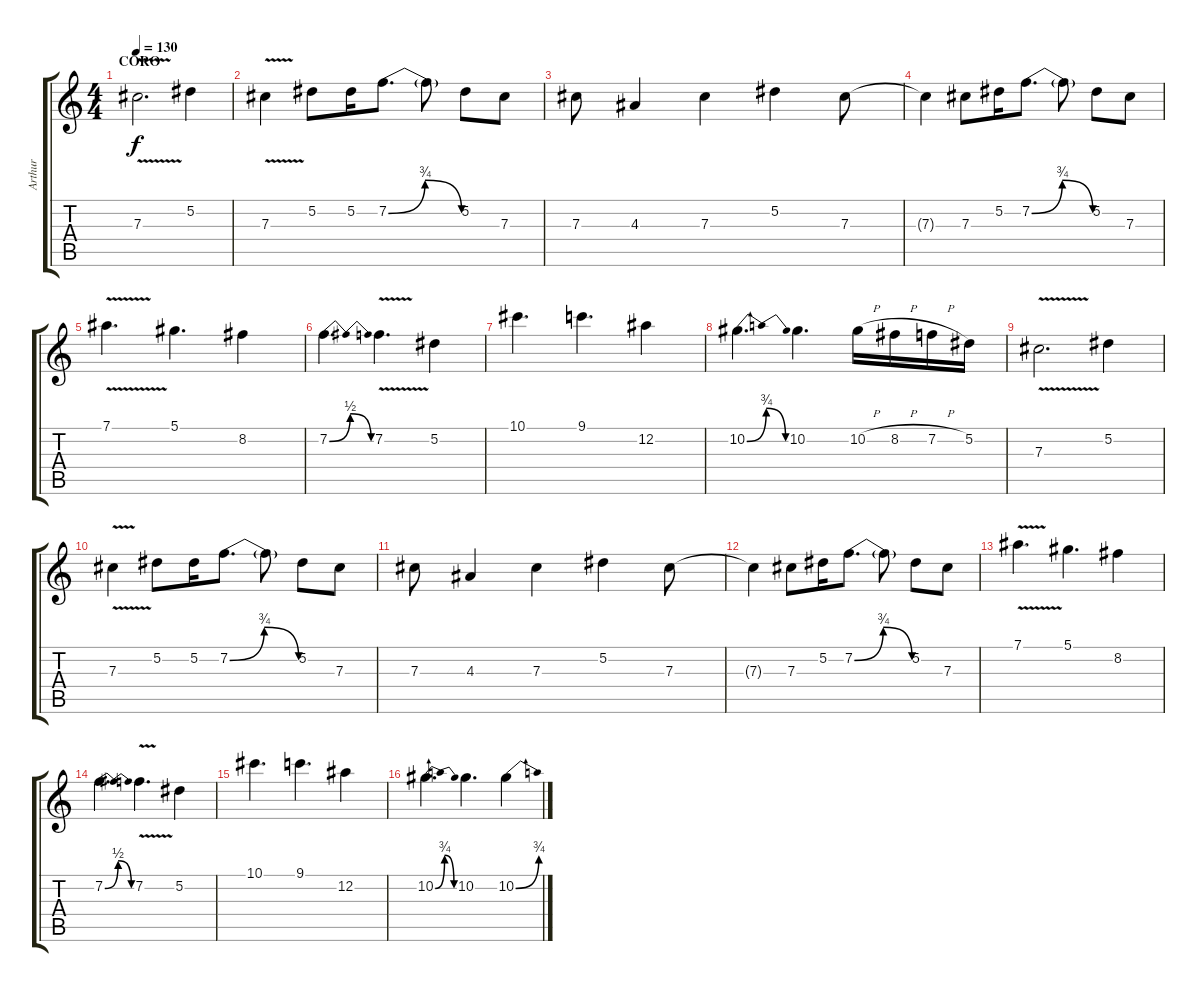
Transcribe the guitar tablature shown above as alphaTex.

\track ("Arthur" "Arthur") {instrument distortionguitar}
\staff {score tabs}
\tuning (Eb4 Bb3 Gb3 Db3 Ab2 Eb2) {hide}
\ts (4 4)
\section ("" "CORO")
\tempo 130
\clef g2
\ks c
7.3{v}.2{d dy f} 5.2.4 |
7.3{v}.4 5.2.8 5.2.16 7.2{be (bendrelease 0 0 10 3 30 3 60 0)}.8{d} 7.2{t}.8 5.2.8 7.3.8 |
7.3.8 4.3.4 7.3.4 5.2.4 7.3.8 |
7.3{t}.4 7.3.8 5.2.16 7.2{be (bendrelease 0 0 10 3 30 3 60 0)}.8{d} 7.2{t}.8 5.2.8 7.3.8 |
7.1{v}.4{d} 5.1.4{d} 8.2.4 |
7.2{be (bendrelease 0 0 30 2 30 2 60 0)}.4{d} 7.2{v}.4{d} 5.2.4 |
10.1.4{d} 9.1.4{d} 12.2.4 |
10.2{be (bendrelease 0 0 15 3 39 3 60 0)}.4{d} 10.2.4{d} 10.2{h}.16 8.2{h}.16 7.2{h}.16 5.2.16 |
7.3{v}.2{d} 5.2.4 |
7.3{v}.4 5.2.8 5.2.16 7.2{be (bendrelease 0 0 10 3 30 3 60 0)}.8{d} 7.2{t}.8 5.2.8 7.3.8 |
7.3.8 4.3.4 7.3.4 5.2.4 7.3.8 |
7.3{t}.4 7.3.8 5.2.16 7.2{be (bendrelease 0 0 10 3 30 3 60 0)}.8{d} 7.2{t}.8 5.2.8 7.3.8 |
7.1{v}.4{d} 5.1.4{d} 8.2.4 |
7.2{be (bendrelease 0 0 30 2 30 2 60 0)}.4{d} 7.2{v}.4{d} 5.2.4 |
10.1.4{d} 9.1.4{d} 12.2.4 |
10.2{be (bendrelease 0 0 15 3 45 3 60 0)}.4{d} 10.2.4{d} 10.2{be (bend 0 0 60 3)}.4
